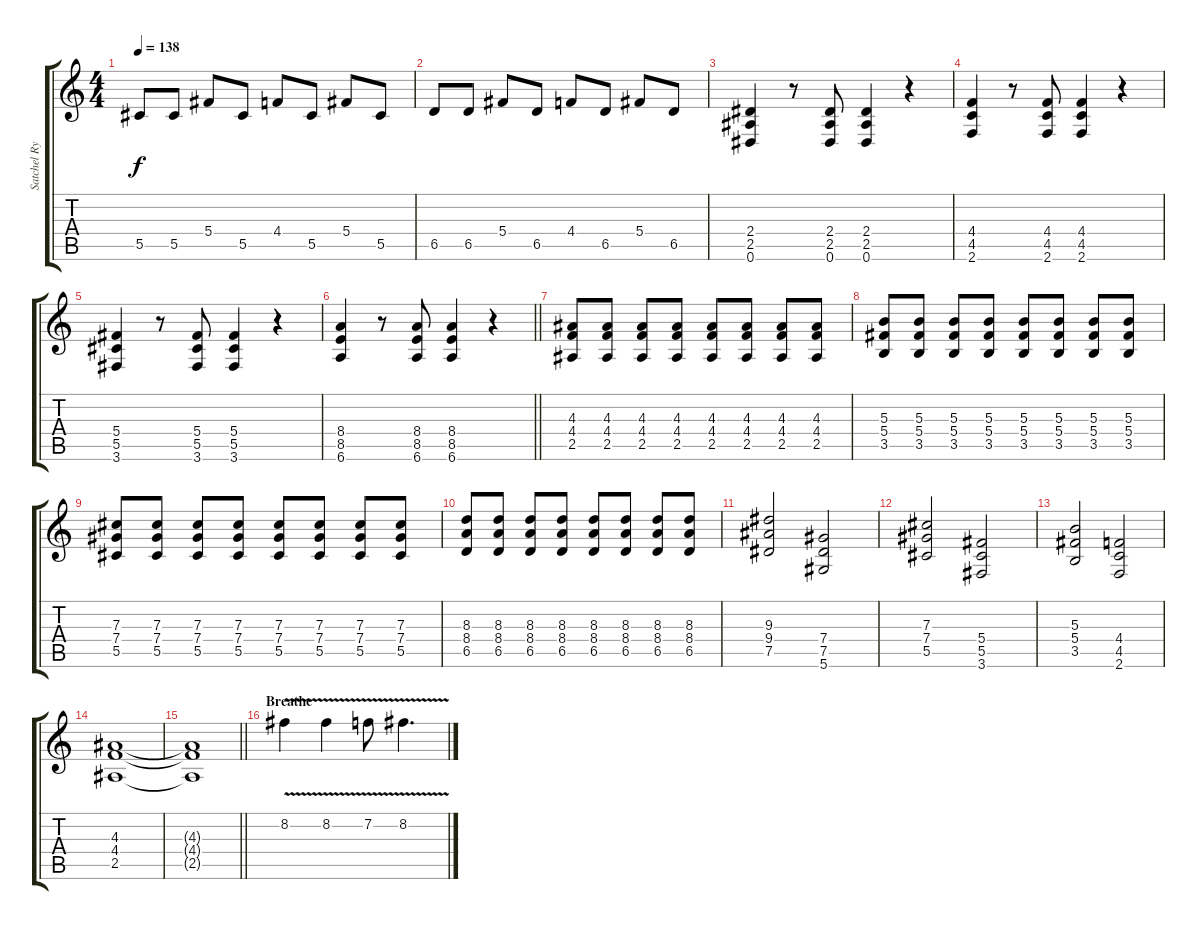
\track ("Satchel Rythym" "Satchel Ry") {instrument distortionguitar}
\staff {score tabs}
\tuning (Eb4 Bb3 Gb3 Db3 Ab2 Eb2) {hide}
\ts (4 4)
\tempo 138
\clef g2
\ks c
5.5.8{dy f} 5.5.8 5.4.8 5.5.8 4.4.8 5.5.8 5.4.8 5.5.8 |
6.5.8 6.5.8 5.4.8 6.5.8 4.4.8 6.5.8 5.4.8 6.5.8 |
(2.4 2.5 0.6).4 r.8 (2.4 2.5 0.6).8 (2.4 2.5 0.6).4 r.4 |
(4.4 4.5 2.6).4 r.8 (4.4 4.5 2.6).8 (4.4 4.5 2.6).4 r.4 |
(5.4 5.5 3.6).4 r.8 (5.4 5.5 3.6).8 (5.4 5.5 3.6).4 r.4 |
\barLineRight lightlight
(8.4 8.5 6.6).4 r.8 (8.4 8.5 6.6).8 (8.4 8.5 6.6).4 r.4 |
(4.3 4.4 2.5).8 (4.3 4.4 2.5).8 (4.3 4.4 2.5).8 (4.3 4.4 2.5).8 (4.3 4.4 2.5).8 (4.3 4.4 2.5).8 (4.3 4.4 2.5).8 (4.3 4.4 2.5).8 |
(5.3 5.4 3.5).8 (5.3 5.4 3.5).8 (5.3 5.4 3.5).8 (5.3 5.4 3.5).8 (5.3 5.4 3.5).8 (5.3 5.4 3.5).8 (5.3 5.4 3.5).8 (5.3 5.4 3.5).8 |
(7.3 7.4 5.5).8 (7.3 7.4 5.5).8 (7.3 7.4 5.5).8 (7.3 7.4 5.5).8 (7.3 7.4 5.5).8 (7.3 7.4 5.5).8 (7.3 7.4 5.5).8 (7.3 7.4 5.5).8 |
(8.3 8.4 6.5).8 (8.3 8.4 6.5).8 (8.3 8.4 6.5).8 (8.3 8.4 6.5).8 (8.3 8.4 6.5).8 (8.3 8.4 6.5).8 (8.3 8.4 6.5).8 (8.3 8.4 6.5).8 |
(9.3 9.4 7.5).2 (7.4 7.5 5.6).2 |
(7.3 7.4 5.5).2 (5.4 5.5 3.6).2 |
(5.3 5.4 3.5).2 (4.4 4.5 2.6).2 |
(4.3 4.4 2.5).1 |
\barLineRight lightlight
(4.3{t} 4.4{t} 2.5{t}).1 |
\section ("" "Breathe")
8.2{v}.4 8.2{v}.4 7.2{v}.8 8.2{v}.4{d}
